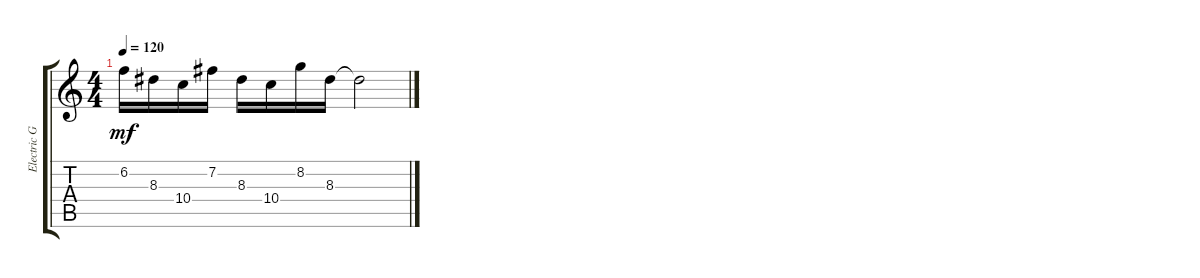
\track ("Electric Guitar" "Electric G") {instrument distortionguitar}
\staff {score tabs}
\tuning (E4 B3 G3 D3 A2 E2) {hide}
\ts (4 4)
\tempo 120
\clef g2
\ks c
6.2.16{dy mf} 8.3.16 10.4.16 7.2.16 8.3.16 10.4.16 8.2.16 8.3.16 8.3{t}.2
